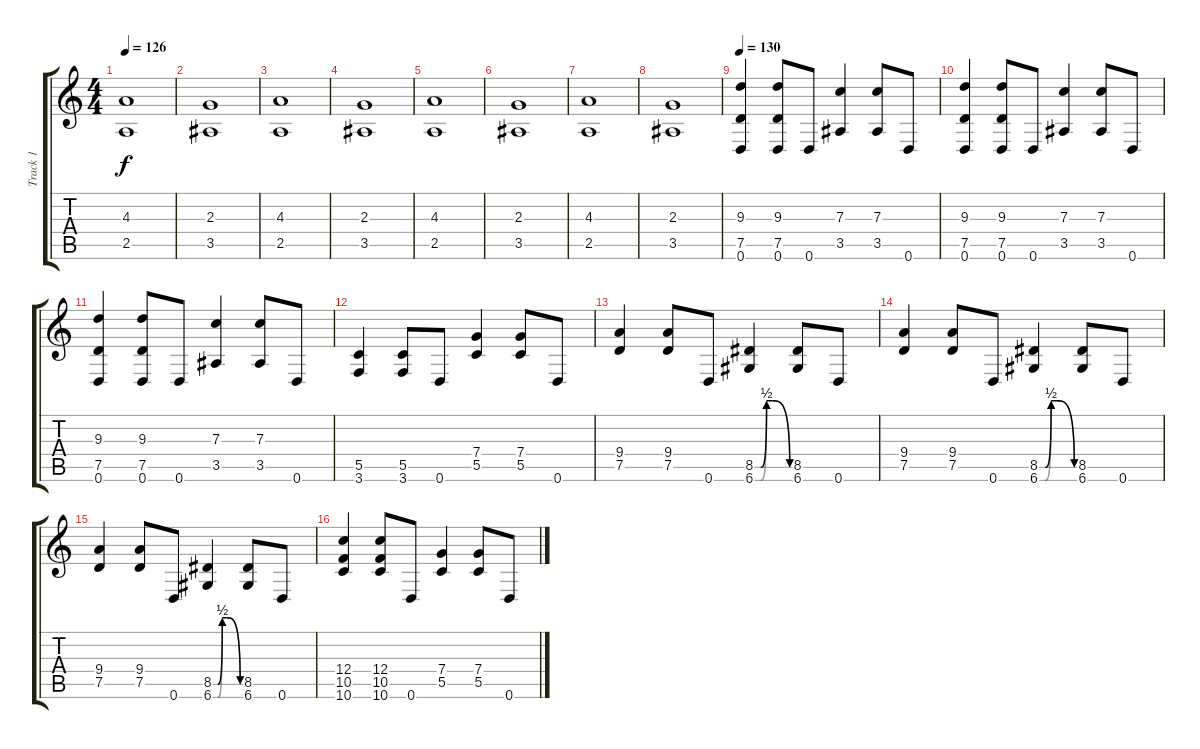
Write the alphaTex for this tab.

\track ("Track 1" "Track 1") {instrument distortionguitar}
\staff {score tabs}
\tuning (D4 A3 F3 C3 G2 D2) {hide}
\ts (4 4)
\tempo 126
\clef g2
\ks c
(4.3 2.5).1{dy f} |
(2.3 3.5).1 |
(4.3 2.5).1 |
(2.3 3.5).1 |
(4.3 2.5).1 |
(2.3 3.5).1 |
(4.3 2.5).1 |
(2.3 3.5).1 |
\tempo 130
(9.3 7.5 0.6).4 (9.3 7.5 0.6).8 0.6.8 (7.3 3.5).4 (7.3 3.5).8 0.6.8 |
(9.3 7.5 0.6).4 (9.3 7.5 0.6).8 0.6.8 (7.3 3.5).4 (7.3 3.5).8 0.6.8 |
(9.3 7.5 0.6).4 (9.3 7.5 0.6).8 0.6.8 (7.3 3.5).4 (7.3 3.5).8 0.6.8 |
(5.5 3.6).4 (5.5 3.6).8 0.6.8 (7.4 5.5).4 (7.4 5.5).8 0.6.8 |
(9.4 7.5).4 (9.4 7.5).8 0.6.8 (8.5{be (custom 0 0 10 0 20 2 30 2 60 0)} 6.6{be (custom 0 0 10 0 20 2 30 2 60 0)}).4 (8.5 6.6).8 0.6.8 |
(9.4 7.5).4 (9.4 7.5).8 0.6.8 (8.5{be (custom 0 0 10 0 20 2 30 2 60 0)} 6.6{be (custom 0 0 10 0 20 2 30 2 60 0)}).4 (8.5 6.6).8 0.6.8 |
(9.4 7.5).4 (9.4 7.5).8 0.6.8 (8.5{be (custom 0 0 10 0 20 2 30 2 60 0)} 6.6{be (custom 0 0 10 0 20 2 30 2 60 0)}).4 (8.5 6.6).8 0.6.8 |
(12.4 10.5 10.6).4 (12.4 10.5 10.6).8 0.6.8 (7.4 5.5).4 (7.4 5.5).8 0.6.8
